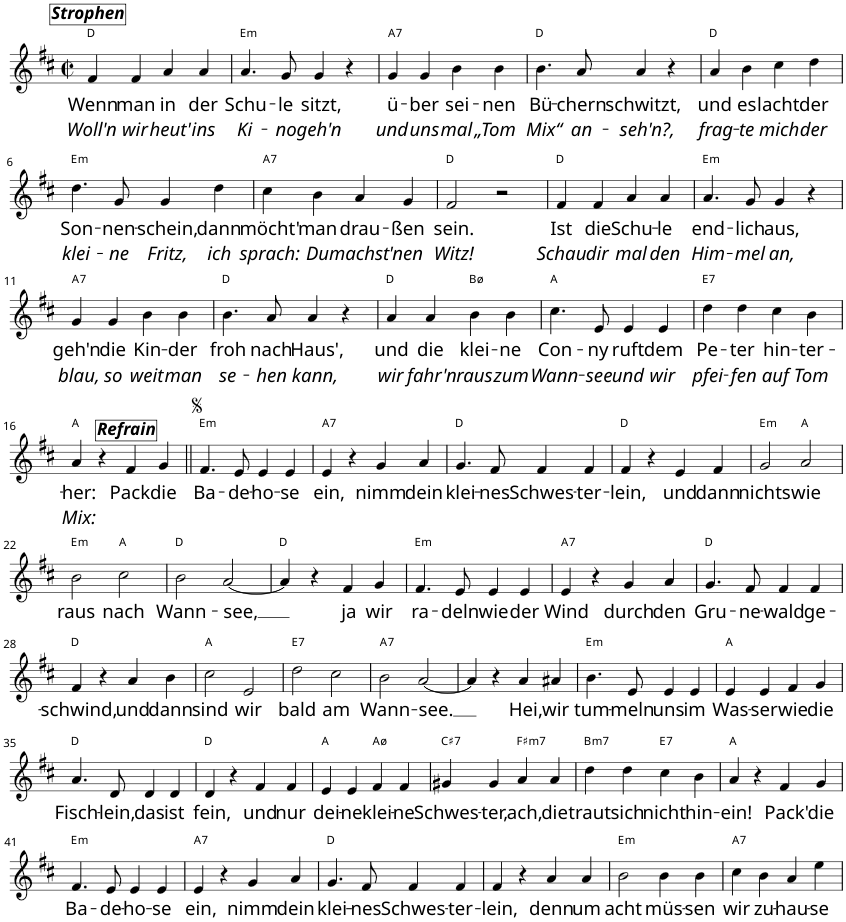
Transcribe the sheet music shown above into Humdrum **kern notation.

**kern	**text	**text	**harte
*part1	*part1	*part1	*part1
*staff1	*staff1	*staff1	*
*I"Piano	*	*	*
*I'Pno	*	*	*
*clefG2	*	*	*
*k[f#c#]	*	*	*
*M2/2	*	*	*
*met(c|)	*	*	*
=1	=1	=1	=1
!LO:TX:a:Bi:t=Strophen	!	!	!
!	!LO:LY:b	!LO:LY:b	!
4f#/	Wenn	Woll'n	D:maj
!	!LO:LY:b	!LO:LY:b	!
4f#/	man	wir	.
!	!LO:LY:b	!LO:LY:b	!
4a/	in	heut'	.
!	!LO:LY:b	!LO:LY:b	!
4a/	der	ins	.
=2	=2	=2	=2
!	!LO:LY:b	!LO:LY:b	!LO:H:kt=m
4.a/	Schu-	Ki-	E:min
!	!LO:LY:b	!LO:LY:b	!
8g/	-le	-no	.
!	!LO:LY:b	!LO:LY:b	!
4g/	sitzt,	geh'n	.
4r	.	.	.
=3	=3	=3	=3
!	!LO:LY:b	!LO:LY:b	!LO:H:kt=7
4g/	ü-	und	A:7
!	!LO:LY:b	!LO:LY:b	!
4g/	-ber	uns	.
!	!LO:LY:b	!LO:LY:b	!
4b\	sei-	mal	.
!	!LO:LY:b	!LO:LY:b	!
4b\	-nen	„Tom	.
=4	=4	=4	=4
!	!LO:LY:b	!LO:LY:b	!
4.b\	Bü-	Mix“	D:maj
!	!LO:LY:b	!LO:LY:b	!
8a/	-chern	an-	.
!	!LO:LY:b	!LO:LY:b	!
4a/	schwitzt,	-seh'n?,	.
4r	.	.	.
=5	=5	=5	=5
!	!LO:LY:b	!LO:LY:b	!
4a/	und	frag-	D:maj
!	!LO:LY:b	!LO:LY:b	!
4b\	es	-te	.
!	!LO:LY:b	!LO:LY:b	!
4cc#\	lacht	mich	.
!	!LO:LY:b	!LO:LY:b	!
4dd\	der	der	.
!!LO:LB:g=z
=6	=6	=6	=6
!	!LO:LY:b	!LO:LY:b	!LO:H:kt=m
4.dd\	Son-	klei-	E:min
!	!LO:LY:b	!LO:LY:b	!
8g/	-nen-	-ne	.
!	!LO:LY:b	!LO:LY:b	!
4g/	-schein,	Fritz,	.
!	!LO:LY:b	!LO:LY:b	!
4dd\	dann	ich	.
=7	=7	=7	=7
!	!LO:LY:b	!LO:LY:b	!LO:H:kt=7
4cc#\	möcht'	sprach:	A:7
!	!LO:LY:b	!LO:LY:b	!
4b\	man	Du	.
!	!LO:LY:b	!LO:LY:b	!
4a/	drau-	machst	.
!	!LO:LY:b	!LO:LY:b	!
4g/	-ßen	'nen	.
=8	=8	=8	=8
!	!LO:LY:b	!LO:LY:b	!
2f#/	sein.	Witz!	D:maj
2r	.	.	.
=9	=9	=9	=9
!	!LO:LY:b	!LO:LY:b	!
4f#/	Ist	Schau	D:maj
!	!LO:LY:b	!LO:LY:b	!
4f#/	die	dir	.
!	!LO:LY:b	!LO:LY:b	!
4a/	Schu-	mal	.
!	!LO:LY:b	!LO:LY:b	!
4a/	-le	den	.
=10	=10	=10	=10
!	!LO:LY:b	!LO:LY:b	!LO:H:kt=m
4.a/	end-	Him-	E:min
!	!LO:LY:b	!LO:LY:b	!
8g/	-lich	-mel	.
!	!LO:LY:b	!LO:LY:b	!
4g/	aus,	an,	.
4r	.	.	.
!!LO:LB:g=z
=11	=11	=11	=11
!	!LO:LY:b	!LO:LY:b	!LO:H:kt=7
4g/	geh'n	blau,	A:7
!	!LO:LY:b	!LO:LY:b	!
4g/	die	so	.
!	!LO:LY:b	!LO:LY:b	!
4b\	Kin-	weit	.
!	!LO:LY:b	!LO:LY:b	!
4b\	-der	man	.
=12	=12	=12	=12
!	!LO:LY:b	!LO:LY:b	!
4.b\	froh	se-	D:maj
!	!LO:LY:b	!LO:LY:b	!
8a/	nach	-hen	.
!	!LO:LY:b	!LO:LY:b	!
4a/	Haus',	kann,	.
4r	.	.	.
=13	=13	=13	=13
!	!LO:LY:b	!LO:LY:b	!
4a/	und	wir	D:maj
!	!LO:LY:b	!LO:LY:b	!
4a/	die	fahr'n	.
!	!LO:LY:b	!LO:LY:b	!
4b\	klei-	raus	B:hdim7
!	!LO:LY:b	!LO:LY:b	!
4b\	-ne	zum	.
=14	=14	=14	=14
!	!LO:LY:b	!LO:LY:b	!
4.cc#\	Con-	Wann-	A:maj
!	!LO:LY:b	!LO:LY:b	!
8e/	-ny	-see	.
!	!LO:LY:b	!LO:LY:b	!
4e/	ruft	und	.
!	!LO:LY:b	!LO:LY:b	!
4e/	dem	wir	.
=15	=15	=15	=15
!	!LO:LY:b	!LO:LY:b	!LO:H:kt=7
4dd\	Pe-	pfei-	E:7
!	!LO:LY:b	!LO:LY:b	!
4dd\	-ter	-fen	.
!	!LO:LY:b	!LO:LY:b	!
4cc#\	hin-	auf	.
!	!LO:LY:b	!LO:LY:b	!
4b\	-ter-	Tom	.
!!LO:LB:g=z
=16	=16	=16	=16
!	!LO:LY:b	!LO:LY:b	!
4a/	-her:	Mix:	A:maj
4r	.	.	.
!LO:TX:a:Bi:t=Refrain	!	!	!
!	!LO:LY:b	!	!
4f#/	Pack	.	.
!	!LO:LY:b	!	!
4g/	die	.	.
=17||	=17||	=17||	=17||
!	!LO:LY:b	!	!LO:H:kt=m
4.f#/	Ba-	.	E:min
!	!LO:LY:b	!	!
8e/	-de-	.	.
!	!LO:LY:b	!	!
4e/	-ho-	.	.
!	!LO:LY:b	!	!
4e/	-se	.	.
=18	=18	=18	=18
!	!LO:LY:b	!	!LO:H:kt=7
4e/	ein,	.	A:7
4r	.	.	.
!	!LO:LY:b	!	!
4g/	nimm	.	.
!	!LO:LY:b	!	!
4a/	dein	.	.
=19	=19	=19	=19
!	!LO:LY:b	!	!
4.g/	klei-	.	D:maj
!	!LO:LY:b	!	!
8f#/	-nes	.	.
!	!LO:LY:b	!	!
4f#/	Schwes-	.	.
!	!LO:LY:b	!	!
4f#/	-ter-	.	.
=20	=20	=20	=20
!	!LO:LY:b	!	!
4f#/	-lein,	.	D:maj
4r	.	.	.
!	!LO:LY:b	!	!
4e/	und	.	.
!	!LO:LY:b	!	!
4f#/	dann	.	.
=21	=21	=21	=21
!	!LO:LY:b	!	!LO:H:kt=m
2g/	nichts	.	E:min
!	!LO:LY:b	!	!
2a/	wie	.	A:maj
!!LO:LB:g=z
=22	=22	=22	=22
!	!LO:LY:b	!	!LO:H:kt=m
2b\	raus	.	E:min
!	!LO:LY:b	!	!
2cc#\	nach	.	A:maj
=23	=23	=23	=23
!	!LO:LY:b	!	!
2b\	Wann-	.	D:maj
!	!LO:LY:b	!	!
[2a/	-see,	.	.
=24	=24	=24	=24
4a/]	.	.	D:maj
4r	.	.	.
!	!LO:LY:b	!	!
4f#/	ja	.	.
!	!LO:LY:b	!	!
4g/	wir	.	.
=25	=25	=25	=25
!	!LO:LY:b	!	!LO:H:kt=m
4.f#/	ra-	.	E:min
!	!LO:LY:b	!	!
8e/	-deln	.	.
!	!LO:LY:b	!	!
4e/	wie	.	.
!	!LO:LY:b	!	!
4e/	der	.	.
=26	=26	=26	=26
!	!LO:LY:b	!	!LO:H:kt=7
4e/	Wind	.	A:7
4r	.	.	.
!	!LO:LY:b	!	!
4g/	durch	.	.
!	!LO:LY:b	!	!
4a/	den	.	.
=27	=27	=27	=27
!	!LO:LY:b	!	!
4.g/	Gru-	.	D:maj
!	!LO:LY:b	!	!
8f#/	-ne-	.	.
!	!LO:LY:b	!	!
4f#/	-wald	.	.
!	!LO:LY:b	!	!
4f#/	ge-	.	.
!!LO:LB:g=z
=28	=28	=28	=28
!	!LO:LY:b	!	!
4f#/	-schwind,	.	D:maj
4r	.	.	.
!	!LO:LY:b	!	!
4a/	und	.	.
!	!LO:LY:b	!	!
4b\	dann	.	.
=29	=29	=29	=29
!	!LO:LY:b	!	!
2cc#\	sind	.	A:maj
!	!LO:LY:b	!	!
2e/	wir	.	.
=30	=30	=30	=30
!	!LO:LY:b	!	!LO:H:kt=7
2dd\	bald	.	E:7
!	!LO:LY:b	!	!
2cc#\	am	.	.
=31	=31	=31	=31
!	!LO:LY:b	!	!LO:H:kt=7
2b\	Wann-	.	A:7
!	!LO:LY:b	!	!
[2a/	-see.	.	.
=32	=32	=32	=32
4a/]	.	.	.
4r	.	.	.
!	!LO:LY:b	!	!
4a/	Hei,	.	.
!	!LO:LY:b	!	!
4a#X/	wir	.	.
=33	=33	=33	=33
!	!LO:LY:b	!	!LO:H:kt=m
4.b\	tum-	.	E:min
!	!LO:LY:b	!	!
8e/	-meln	.	.
!	!LO:LY:b	!	!
4e/	uns	.	.
!	!LO:LY:b	!	!
4e/	im	.	.
=34	=34	=34	=34
!	!LO:LY:b	!	!
4e/	Was-	.	A:maj
!	!LO:LY:b	!	!
4e/	-ser	.	.
!	!LO:LY:b	!	!
4f#/	wie	.	.
!	!LO:LY:b	!	!
4g/	die	.	.
!!LO:LB:g=z
=35	=35	=35	=35
!	!LO:LY:b	!	!
4.a/	Fisch-	.	D:maj
!	!LO:LY:b	!	!
8d/	-lein,	.	.
!	!LO:LY:b	!	!
4d/	das	.	.
!	!LO:LY:b	!	!
4d/	ist	.	.
=36	=36	=36	=36
!	!LO:LY:b	!	!
4d/	fein,	.	D:maj
4r	.	.	.
!	!LO:LY:b	!	!
4f#/	und	.	.
!	!LO:LY:b	!	!
4f#/	nur	.	.
=37	=37	=37	=37
!	!LO:LY:b	!	!
4e/	dei-	.	A:maj
!	!LO:LY:b	!	!
4e/	-ne	.	.
!	!LO:LY:b	!	!
4f#/	klei-	.	A:hdim7
!	!LO:LY:b	!	!
4f#/	-ne	.	.
=38	=38	=38	=38
!	!LO:LY:b	!	!LO:H:kt=7
4g#X/	Schwes-	.	C#:7
!	!LO:LY:b	!	!
4g#/	-ter,	.	.
!	!LO:LY:b	!	!LO:H:kt=m7
4a/	ach,	.	F#:min7
!	!LO:LY:b	!	!
4a/	die	.	.
=39	=39	=39	=39
!	!LO:LY:b	!	!LO:H:kt=m7
4dd\	traut	.	B:min7
!	!LO:LY:b	!	!
4dd\	sich	.	.
!	!LO:LY:b	!	!LO:H:kt=7
4cc#\	nicht	.	E:7
!	!LO:LY:b	!	!
4b\	hin-	.	.
=40	=40	=40	=40
!	!LO:LY:b	!	!
4a/	-ein!	.	A:maj
4r	.	.	.
!	!LO:LY:b	!	!
4f#/	Pack'	.	.
!	!LO:LY:b	!	!
4g/	die	.	.
!!LO:LB:g=z
=41	=41	=41	=41
!	!LO:LY:b	!	!LO:H:kt=m
4.f#/	Ba-	.	E:min
!	!LO:LY:b	!	!
8e/	-de-	.	.
!	!LO:LY:b	!	!
4e/	-ho-	.	.
!	!LO:LY:b	!	!
4e/	-se	.	.
=42	=42	=42	=42
!	!LO:LY:b	!	!LO:H:kt=7
4e/	ein,	.	A:7
4r	.	.	.
!	!LO:LY:b	!	!
4g/	nimm	.	.
!	!LO:LY:b	!	!
4a/	dein	.	.
=43	=43	=43	=43
!	!LO:LY:b	!	!
4.g/	klei-	.	D:maj
!	!LO:LY:b	!	!
8f#/	-nes	.	.
!	!LO:LY:b	!	!
4f#/	Schwes-	.	.
!	!LO:LY:b	!	!
4f#/	-ter-	.	.
=44	=44	=44	=44
!	!LO:LY:b	!	!
4f#/	-lein,	.	.
4r	.	.	.
!	!LO:LY:b	!	!
4a/	denn	.	.
!	!LO:LY:b	!	!
4a/	um	.	.
=45	=45	=45	=45
!	!LO:LY:b	!	!LO:H:kt=m
2b\	acht	.	E:min
!	!LO:LY:b	!	!
4b\	müs-	.	.
!	!LO:LY:b	!	!
4b\	-sen	.	.
=46	=46	=46	=46
!	!LO:LY:b	!	!LO:H:kt=7
4cc#\	wir	.	A:7
!	!LO:LY:b	!	!
4b\	zu-	.	.
!	!LO:LY:b	!	!
4a/	-hau-	.	.
!	!LO:LY:b	!	!
4ee\	-se	.	.
=	=	=	=
*-	*-	*-	*-
